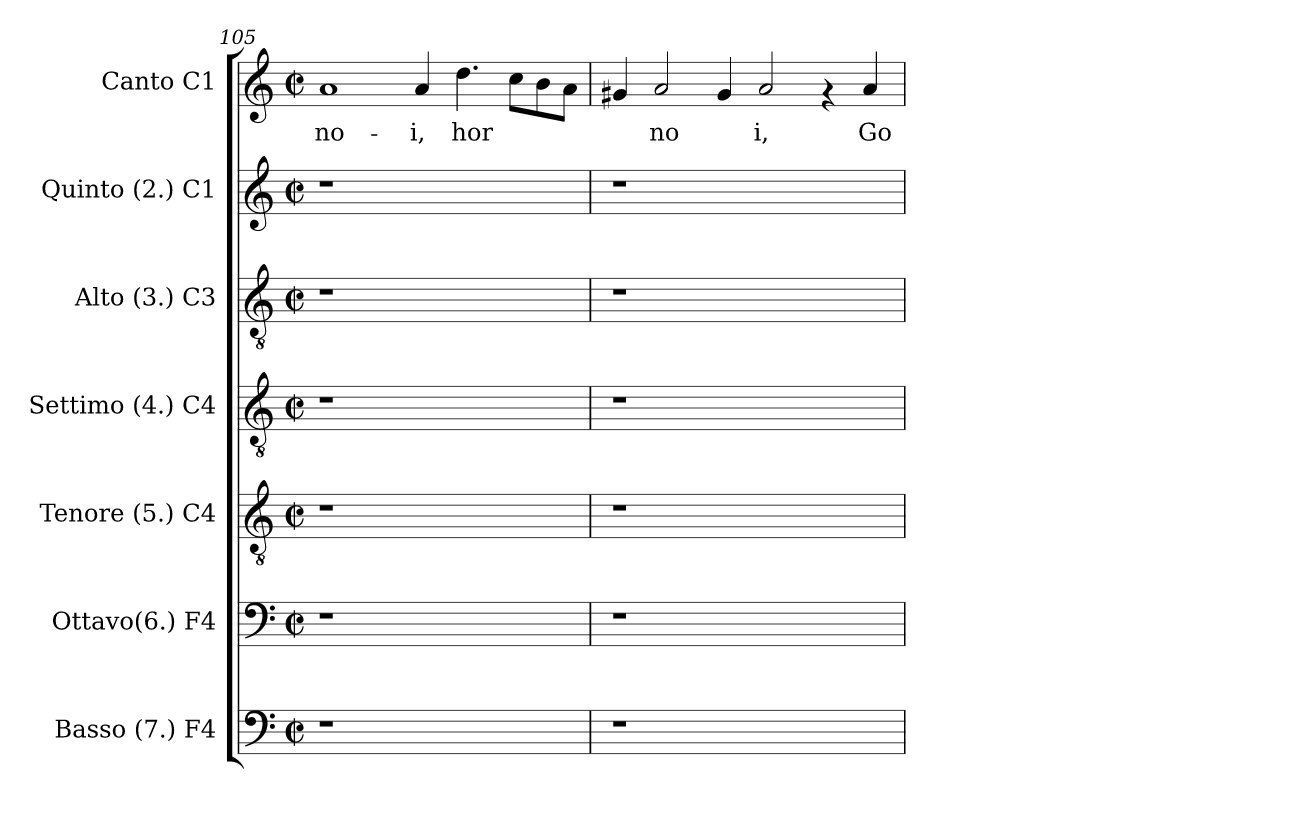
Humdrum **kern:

**kern	**kern	**kern	**kern	**kern	**kern	**kern	**text
*part7	*part6	*part5	*part4	*part3	*part2	*part1	*part1
*staff7	*staff6	*staff5	*staff4	*staff3	*staff2	*staff1	*staff1
*I"Basso (7.)  F4	*I"Ottavo(6.)  F4	*I"Tenore (5.)  C4	*I"Settimo (4.)  C4	*I"Alto (3.)  C3	*I"Quinto (2.)  C1	*I"Canto  C1	*
*	*	*I'T	*	*I'A	*	*I'C	*
*clefF4	*clefF4	*clefGv2	*clefGv2	*clefGv2	*clefG2	*clefG2	*
*k[]	*k[]	*k[]	*k[]	*k[]	*k[]	*k[]	*
*C:	*C:	*C:	*C:	*C:	*C:	*C:	*
*M2/2	*M2/2	*M2/2	*M2/2	*M2/2	*M2/2	*M2/2	*
*met(c|)	*met(c|)	*met(c|)	*met(c|)	*met(c|)	*met(c|)	*met(c|)	*
=105	=105	=105	=105	=105	=105	=105	=105
!	!	!	!	!	!	!	!LO:LY:b:cj
1r	1r	1r	1r	1r	1r	1a	no-
!	!	!	!	!	!	!	!LO:LY:b:cj
1ryy	1ryy	1ryy	1ryy	1ryy	1ryy	4a/	-i,
!	!	!	!	!	!	!	!LO:LY:b:cj
.	.	.	.	.	.	4.dd\	hor
!	!	!	!	!	!	!	!LO:LY:b:cj
.	.	.	.	.	.	8cc\L	.
!	!	!	!	!	!	!	!LO:LY:b:cj
.	.	.	.	.	.	8b\	.
!	!	!	!	!	!	!	!LO:LY:b:cj
.	.	.	.	.	.	8a\J	.
=106	=106	=106	=106	=106	=106	=106	=106
!	!	!	!	!	!	!	!LO:LY:b:cj
1r	1r	1r	1r	1r	1r	4g#X/	.
!	!	!	!	!	!	!	!LO:LY:b:cj
.	.	.	.	.	.	2a/	no-
!	!	!	!	!	!	!	!LO:LY:b:cj
.	.	.	.	.	.	4g#/	--
!	!	!	!	!	!	!	!LO:LY:b:cj
1ryy	1ryy	1ryy	1ryy	1ryy	1ryy	2a/	-i,
.	.	.	.	.	.	4rf	.
!	!	!	!	!	!	!	!LO:LY:b:cj
.	.	.	.	.	.	4a/	Go-
=	=	=	=	=	=	=	=
*-	*-	*-	*-	*-	*-	*-	*-
